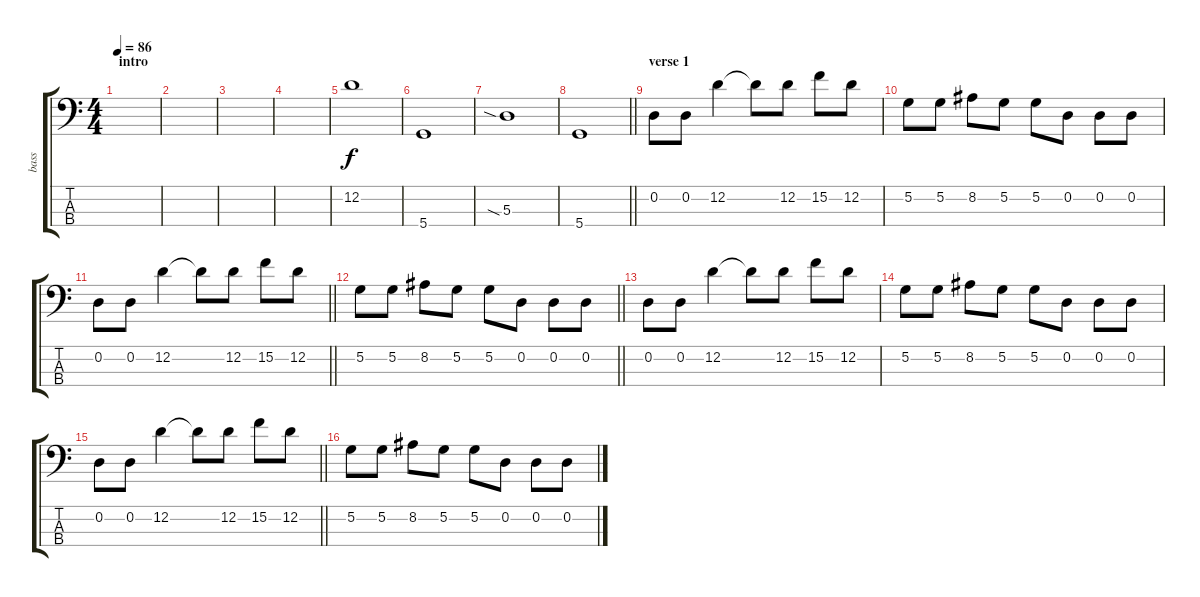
\track ("bass " "bass ") {instrument electricguitarjazz}
\staff {score tabs}
\tuning (G2 D2 A1 D1) {hide}
\ts (4 4)
\section ("" "intro")
\tempo 86
\clef f4
\ks c
|
|
|
|
12.2.1 |
5.4.1 |
5.3{sia}.1 |
\barLineRight lightlight
5.4.1 |
\section ("" "verse 1")
0.2.8 0.2.8 12.2.4 12.2{t}.8 12.2.8 15.2.8 12.2.8 |
5.2.8 5.2.8 8.2.8 5.2.8 5.2.8 0.2.8 0.2.8 0.2.8 |
\barLineRight lightlight
0.2.8 0.2.8 12.2.4 12.2{t}.8 12.2.8 15.2.8 12.2.8 |
\barLineRight lightlight
5.2.8 5.2.8 8.2.8 5.2.8 5.2.8 0.2.8 0.2.8 0.2.8 |
0.2.8 0.2.8 12.2.4 12.2{t}.8 12.2.8 15.2.8 12.2.8 |
5.2.8 5.2.8 8.2.8 5.2.8 5.2.8 0.2.8 0.2.8 0.2.8 |
\barLineRight lightlight
0.2.8 0.2.8 12.2.4 12.2{t}.8 12.2.8 15.2.8 12.2.8 |
5.2.8 5.2.8 8.2.8 5.2.8 5.2.8 0.2.8 0.2.8 0.2.8
